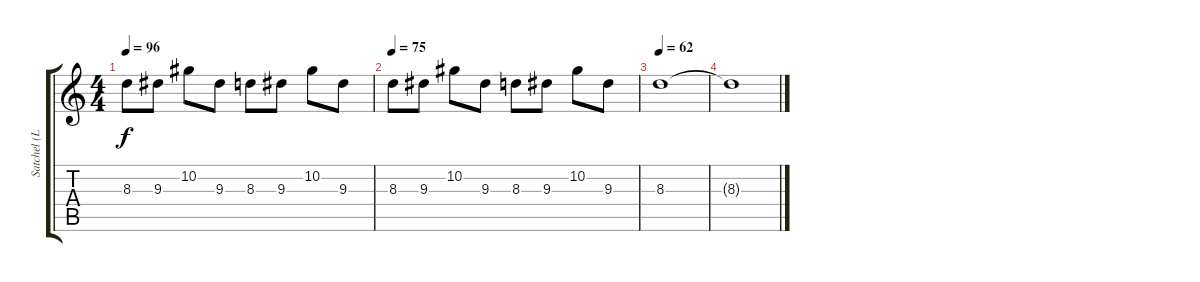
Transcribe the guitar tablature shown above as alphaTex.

\track ("Satchel (Lead 1)" "Satchel (L") {instrument distortionguitar}
\staff {score tabs}
\tuning (Eb4 Bb3 Gb3 Db3 Ab2 Eb2) {hide}
\ts (4 4)
\tempo 96
\clef g2
\ks c
8.3.8{dy f} 9.3.8 10.2.8 9.3.8 8.3.8 9.3.8 10.2.8 9.3.8 |
\tempo 75
8.3.8 9.3.8 10.2.8 9.3.8 8.3.8 9.3.8 10.2.8 9.3.8 |
\tempo 62
8.3.1 |
8.3{t}.1
